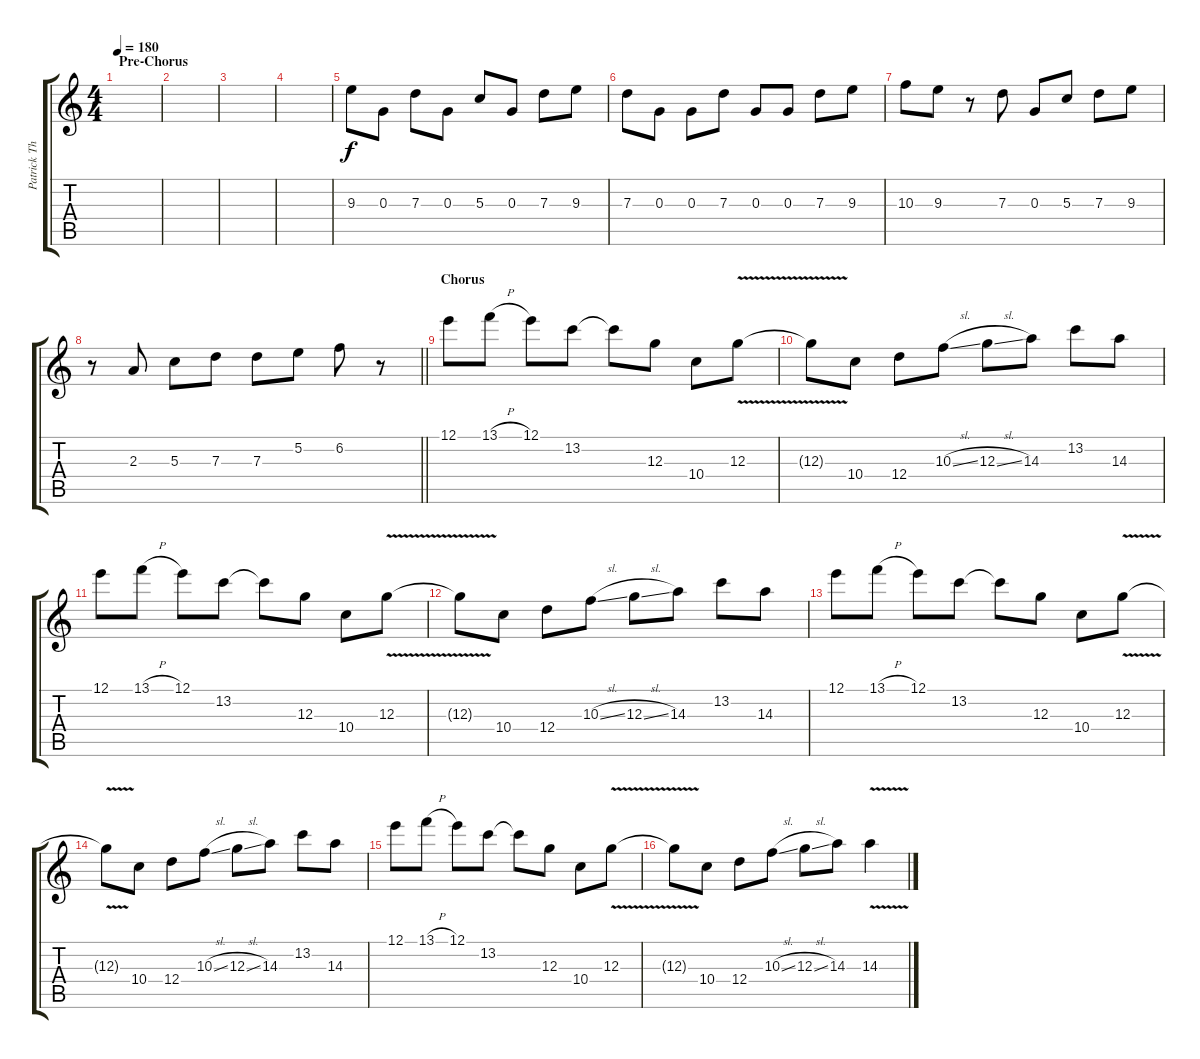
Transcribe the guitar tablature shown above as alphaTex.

\track ("Patrick Thompson - Guitar" "Patrick Th") {instrument distortionguitar}
\staff {score tabs}
\tuning (E4 B3 G3 D3 A2 D2) {hide}
\ts (4 4)
\section ("" "Pre-Chorus")
\tempo 180
\clef g2
\ks c
|
|
|
|
9.3.8 0.3.8 7.3.8 0.3.8 5.3.8 0.3.8 7.3.8 9.3.8 |
7.3.8 0.3.8 0.3.8 7.3.8 0.3.8 0.3.8 7.3.8 9.3.8 |
10.3.8 9.3.8 r.8 7.3.8 0.3.8 5.3.8 7.3.8 9.3.8 |
\barLineRight lightlight
r.8 2.3.8 5.3.8 7.3.8 7.3.8 5.2.8 6.2.8 r.8 |
\section ("" "Chorus")
12.1.8{instrument overdrivenguitar} 13.1{h}.8 12.1.8 13.2.8 13.2{t}.8 12.3.8 10.4.8 12.3{v}.8 |
12.3{t}.8 10.4.8 12.4.8 10.3{sl}.8 12.3{sl}.8 14.3.8 13.2.8 14.3.8 |
12.1.8 13.1{h}.8 12.1.8 13.2.8 13.2{t}.8 12.3.8 10.4.8 12.3{v}.8 |
12.3{t}.8 10.4.8 12.4.8 10.3{sl}.8 12.3{sl}.8 14.3.8 13.2.8 14.3.8 |
12.1.8 13.1{h}.8 12.1.8 13.2.8 13.2{t}.8 12.3.8 10.4.8 12.3{v}.8 |
12.3{t}.8 10.4.8 12.4.8 10.3{sl}.8 12.3{sl}.8 14.3.8 13.2.8 14.3.8 |
12.1.8 13.1{h}.8 12.1.8 13.2.8 13.2{t}.8 12.3.8 10.4.8 12.3{v}.8 |
12.3{t}.8 10.4.8 12.4.8 10.3{sl}.8 12.3{sl}.8 14.3.8 14.3{v}.4
